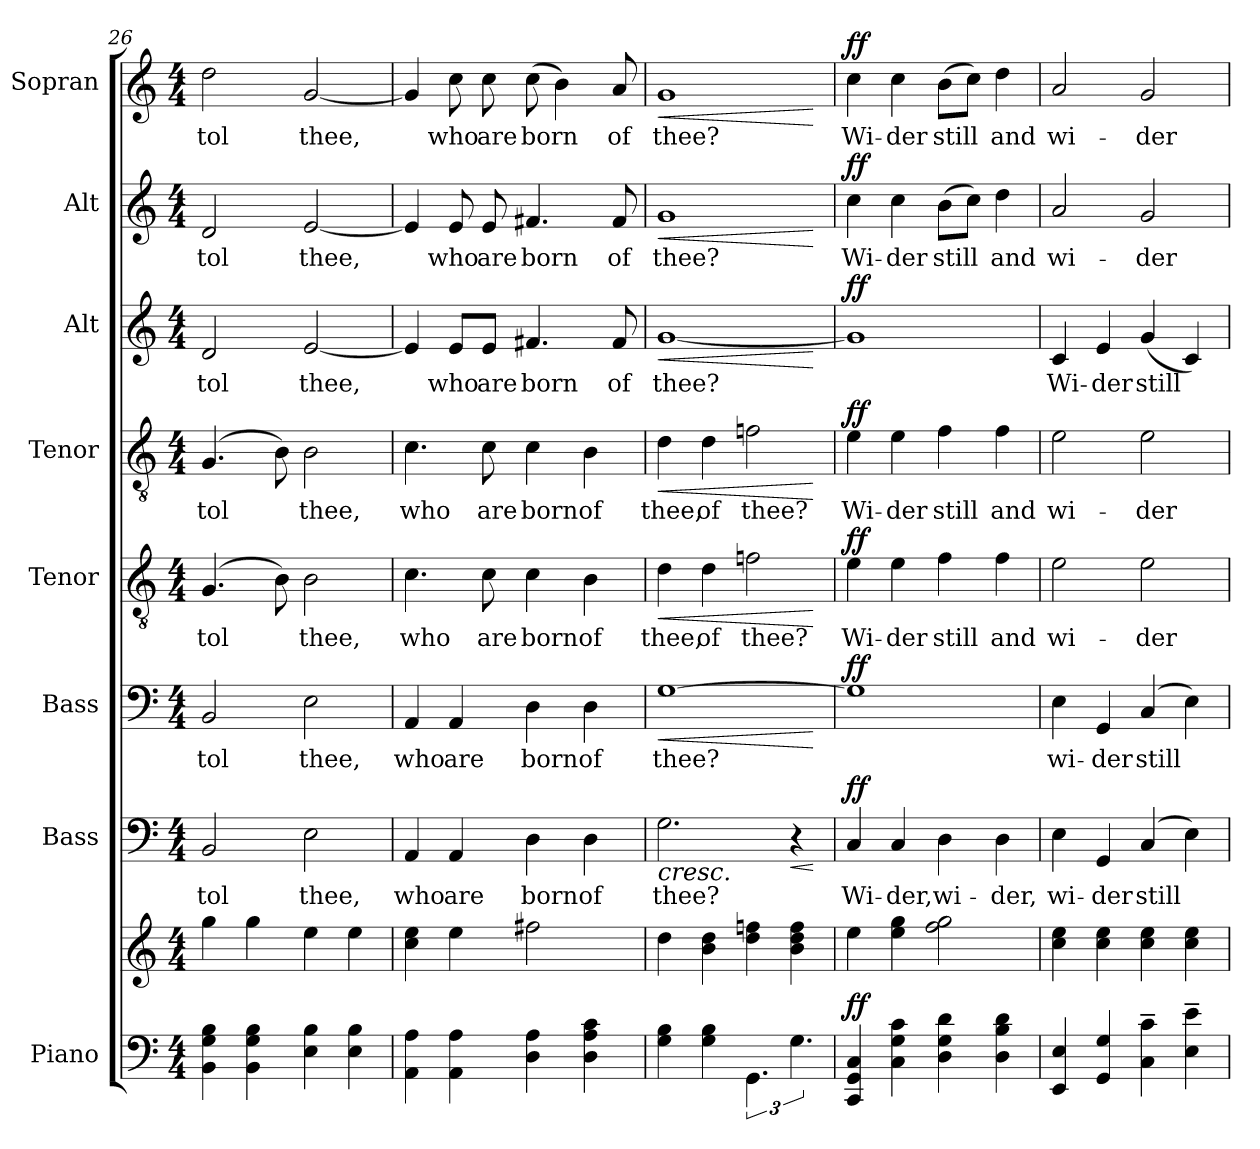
**kern	**kern	**dynam	**kern	**text	**dynam	**kern	**text	**dynam	**kern	**text	**dynam	**kern	**text	**dynam	**kern	**text	**dynam	**kern	**text	**dynam	**kern	**text	**dynam
*part8	*part8	*part8	*part7	*part7	*part7	*part6	*part6	*part6	*part5	*part5	*part5	*part4	*part4	*part4	*part3	*part3	*part3	*part2	*part2	*part2	*part1	*part1	*part1
*staff9	*staff8	*staff8/9	*staff7	*staff7	*staff7	*staff6	*staff6	*staff6	*staff5	*staff5	*staff5	*staff4	*staff4	*staff4	*staff3	*staff3	*staff3	*staff2	*staff2	*staff2	*staff1	*staff1	*staff1
*I"Piano	*	*	*I"Bass	*	*	*I"Bass	*	*	*I"Tenor	*	*	*I"Tenor	*	*	*I"Alt	*	*	*I"Alt	*	*	*I"Sopran	*	*
*I'Pno	*	*	*	*	*	*	*	*	*	*	*	*	*	*	*	*	*	*	*	*	*	*	*
*clefF4	*clefG2	*	*clefF4	*	*	*clefF4	*	*	*clefGv2	*	*	*clefGv2	*	*	*clefG2	*	*	*clefG2	*	*	*clefG2	*	*
*k[]	*k[]	*	*k[]	*	*	*k[]	*	*	*k[]	*	*	*k[]	*	*	*k[]	*	*	*k[]	*	*	*k[]	*	*
*M4/4	*M4/4	*	*M4/4	*	*	*M4/4	*	*	*M4/4	*	*	*M4/4	*	*	*M4/4	*	*	*M4/4	*	*	*M4/4	*	*
=26	=26	=26	=26	=26	=26	=26	=26	=26	=26	=26	=26	=26	=26	=26	=26	=26	=26	=26	=26	=26	=26	=26	=26
!	!	!	!	!LO:LY:b	!	!	!LO:LY:b	!	!	!LO:LY:b	!	!	!LO:LY:b	!	!	!LO:LY:b	!	!	!LO:LY:b	!	!	!LO:LY:b	!
4BB\ 4G\ 4B\	4gg\	.	2BB/	-tol	.	2BB/	-tol	.	(>4.G/	-tol	.	(>4.G/	-tol	.	2d/	-tol	.	2d/	-tol	.	2dd\	-tol	.
4BB\ 4G\ 4B\	4gg\	.	.	.	.	.	.	.	.	.	.	.	.	.	.	.	.	.	.	.	.	.	.
.	.	.	.	.	.	.	.	.	8B\)	.	.	8B\)	.	.	.	.	.	.	.	.	.	.	.
!	!	!	!	!LO:LY:b	!	!	!LO:LY:b	!	!	!LO:LY:b	!	!	!LO:LY:b	!	!	!LO:LY:b	!	!	!LO:LY:b	!	!	!LO:LY:b	!
4E\ 4B\	4ee\	.	2E\	thee,	.	2E\	thee,	.	2B\	thee,	.	2B\	thee,	.	[2e/	thee,	.	[2e/	thee,	.	[2g/	thee,	.
4E\ 4B\	4ee\	.	.	.	.	.	.	.	.	.	.	.	.	.	.	.	.	.	.	.	.	.	.
=27	=27	=27	=27	=27	=27	=27	=27	=27	=27	=27	=27	=27	=27	=27	=27	=27	=27	=27	=27	=27	=27	=27	=27
!	!	!	!	!LO:LY:b	!	!	!LO:LY:b	!	!	!LO:LY:b	!	!	!LO:LY:b	!	!	!	!	!	!	!	!	!	!
4AA\ 4A\	4cc\ 4ee\	.	4AA/	who	.	4AA/	who	.	4.c\	who	.	4.c\	who	.	4e/]	.	.	4e/]	.	.	4g/]	.	.
!	!	!	!	!LO:LY:b	!	!	!LO:LY:b	!	!	!	!	!	!	!	!	!LO:LY:b	!	!	!LO:LY:b	!	!	!LO:LY:b	!
4AA\ 4A\	4ee\	.	4AA/	are	.	4AA/	are	.	.	.	.	.	.	.	8e/L	who	.	8e/	who	.	8cc\	who	.
!	!	!	!	!	!	!	!	!	!	!LO:LY:b	!	!	!LO:LY:b	!	!	!LO:LY:b	!	!	!LO:LY:b	!	!	!LO:LY:b	!
.	.	.	.	.	.	.	.	.	8c\	are	.	8c\	are	.	8e/J	are	.	8e/	are	.	8cc\	are	.
!	!	!	!	!LO:LY:b	!	!	!LO:LY:b	!	!	!LO:LY:b	!	!	!LO:LY:b	!	!	!LO:LY:b	!	!	!LO:LY:b	!	!	!LO:LY:b	!
4D\ 4A\	2ff#X\	.	4D\	born	.	4D\	born	.	4c\	born	.	4c\	born	.	4.f#X/	born	.	4.f#X/	born	.	(>8cc\	born	.
.	.	.	.	.	.	.	.	.	.	.	.	.	.	.	.	.	.	.	.	.	4b\)	.	.
!	!	!	!	!LO:LY:b	!	!	!LO:LY:b	!	!	!LO:LY:b	!	!	!LO:LY:b	!	!	!	!	!	!	!	!	!	!
4D\ 4A\ 4c\	.	.	4D\	of	.	4D\	of	.	4B\	of	.	4B\	of	.	.	.	.	.	.	.	.	.	.
!	!	!	!	!	!	!	!	!	!	!	!	!	!	!	!	!LO:LY:b	!	!	!LO:LY:b	!	!	!LO:LY:b	!
.	.	.	.	.	.	.	.	.	.	.	.	.	.	.	8f#/	of	.	8f#/	of	.	8a/	of	.
!!LO:PB:g=z
=28	=28	=28	=28	=28	=28	=28	=28	=28	=28	=28	=28	=28	=28	=28	=28	=28	=28	=28	=28	=28	=28	=28	=28
!	!	!	!	!LO:LY:b	!LO:HP:b	!	!LO:LY:b	!LO:HP:b	!	!	!	!	!	!	!	!	!	!	!	!	!	!	!
!	!	!	!	!	!	!	!	!LO:HP:n=1:b	!	!LO:LY:b	!LO:HP:b	!	!LO:LY:b	!LO:HP:b	!	!LO:LY:b	!LO:HP:b	!	!LO:LY:b	!LO:HP:b	!	!LO:LY:b	!LO:HP:b
4G\ 4B\	4dd\	.	2.G\	thee?	<	[1G	thee?	< <	4d\	thee,	<	4d\	thee,	<	[1g	thee?	<	1g	thee?	<	1g	thee?	<
!	!	!	!	!	!	!	!	!	!	!LO:LY:b	!	!	!LO:LY:b	!	!	!	!	!	!	!	!	!	!
4G\ 4B\	4b\ 4dd\	.	.	.	.	.	.	.	4d\	of	.	4d\	of	.	.	.	.	.	.	.	.	.	.
!	!	!	!	!	!	!	!	!	!	!LO:LY:b	!	!	!LO:LY:b	!	!	!	!	!	!	!	!	!	!
6.GG\	4dd\ 4ffn\	.	.	.	.	.	.	.	2fn\	thee?	.	2fn\	thee?	.	.	.	.	.	.	.	.	.	.
!	!	!	!	!	!LO:HP:b	!	!	!	!	!	!	!	!	!	!	!	!	!	!	!	!	!	!
6.G\	4b\ 4dd\ 4ff\	.	4r	.	<	.	.	.	.	.	.	.	.	.	.	.	.	.	.	.	.	.	.
.	.	.	.	.	[ [	.	.	[	.	.	[	.	.	[	.	.	[	.	.	[	.	.	[
=29	=29	=29	=29	=29	=29	=29	=29	=29	=29	=29	=29	=29	=29	=29	=29	=29	=29	=29	=29	=29	=29	=29	=29
!	!	!LO:DY:a=2	!	!LO:LY:b	!LO:DY:a	!	!	!LO:DY:a	!	!LO:LY:b	!LO:DY:a	!	!LO:LY:b	!LO:DY:a	!	!	!LO:DY:a	!	!LO:LY:b	!LO:DY:a	!	!LO:LY:b	!LO:DY:a
4CC/ 4GG/ 4C/	4ee\	ff	4C/	Wi-	ff	1G]	.	ff	4e\	Wi-	ff	4e\	Wi-	ff	1g]	.	ff	4cc\	Wi-	ff	4cc\	Wi-	ff
!	!	!	!	!LO:LY:b	!	!	!	!	!	!LO:LY:b	!	!	!LO:LY:b	!	!	!	!	!	!LO:LY:b	!	!	!LO:LY:b	!
4C\ 4G\ 4c\	4ee\ 4gg\	.	4C/	-der,	.	.	.	.	4e\	-der	.	4e\	-der	.	.	.	.	4cc\	-der	.	4cc\	-der	.
!	!	!	!	!LO:LY:b	!	!	!	!	!	!LO:LY:b	!	!	!LO:LY:b	!	!	!	!	!	!LO:LY:b	!	!	!LO:LY:b	!
4D\ 4G\ 4d\	2ff\ 2gg\	.	4D\	wi-	.	.	.	.	4f\	still	.	4f\	still	.	.	.	.	(>8b\L	still	.	(>8b\L	still	.
.	.	.	.	.	.	.	.	.	.	.	.	.	.	.	.	.	.	8cc\J)	.	.	8cc\J)	.	.
!	!	!	!	!LO:LY:b	!	!	!	!	!	!LO:LY:b	!	!	!LO:LY:b	!	!	!	!	!	!LO:LY:b	!	!	!LO:LY:b	!
4D\ 4B\ 4d\	.	.	4D\	-der,	.	.	.	.	4f\	and	.	4f\	and	.	.	.	.	4dd\	and	.	4dd\	and	.
.	.	.	.	.	.	.	.	[	.	.	.	.	.	.	.	.	.	.	.	.	.	.	.
=30	=30	=30	=30	=30	=30	=30	=30	=30	=30	=30	=30	=30	=30	=30	=30	=30	=30	=30	=30	=30	=30	=30	=30
!	!	!	!	!LO:LY:b	!	!	!LO:LY:b	!	!	!LO:LY:b	!	!	!LO:LY:b	!	!	!LO:LY:b	!	!	!LO:LY:b	!	!	!LO:LY:b	!
4EE/ 4E/	4cc\ 4ee\	.	4E\	wi-	.	4E\	wi-	.	2e\	wi-	.	2e\	wi-	.	4c/	Wi-	.	2a/	wi-	.	2a/	wi-	.
!	!	!	!	!LO:LY:b	!	!	!LO:LY:b	!	!	!	!	!	!	!	!	!LO:LY:b	!	!	!	!	!	!	!
4GG/ 4G/	4cc\ 4ee\	.	4GG/	-der	.	4GG/	-der	.	.	.	.	.	.	.	4e/	-der	.	.	.	.	.	.	.
!	!	!	!	!LO:LY:b	!	!	!LO:LY:b	!	!	!LO:LY:b	!	!	!LO:LY:b	!	!	!LO:LY:b	!	!	!LO:LY:b	!	!	!LO:LY:b	!
4C\~ 4c\~	4cc\ 4ee\	.	(>4C/	still	.	(>4C/	still	.	2e\	-der	.	2e\	-der	.	(<4g/	still	.	2g/	-der	.	2g/	-der	.
4E\~ 4e\~	4cc\ 4ee\	.	4E\)	.	.	4E\)	.	.	.	.	.	.	.	.	4c/)	.	.	.	.	.	.	.	.
=	=	=	=	=	=	=	=	=	=	=	=	=	=	=	=	=	=	=	=	=	=	=	=
*-	*-	*-	*-	*-	*-	*-	*-	*-	*-	*-	*-	*-	*-	*-	*-	*-	*-	*-	*-	*-	*-	*-	*-
